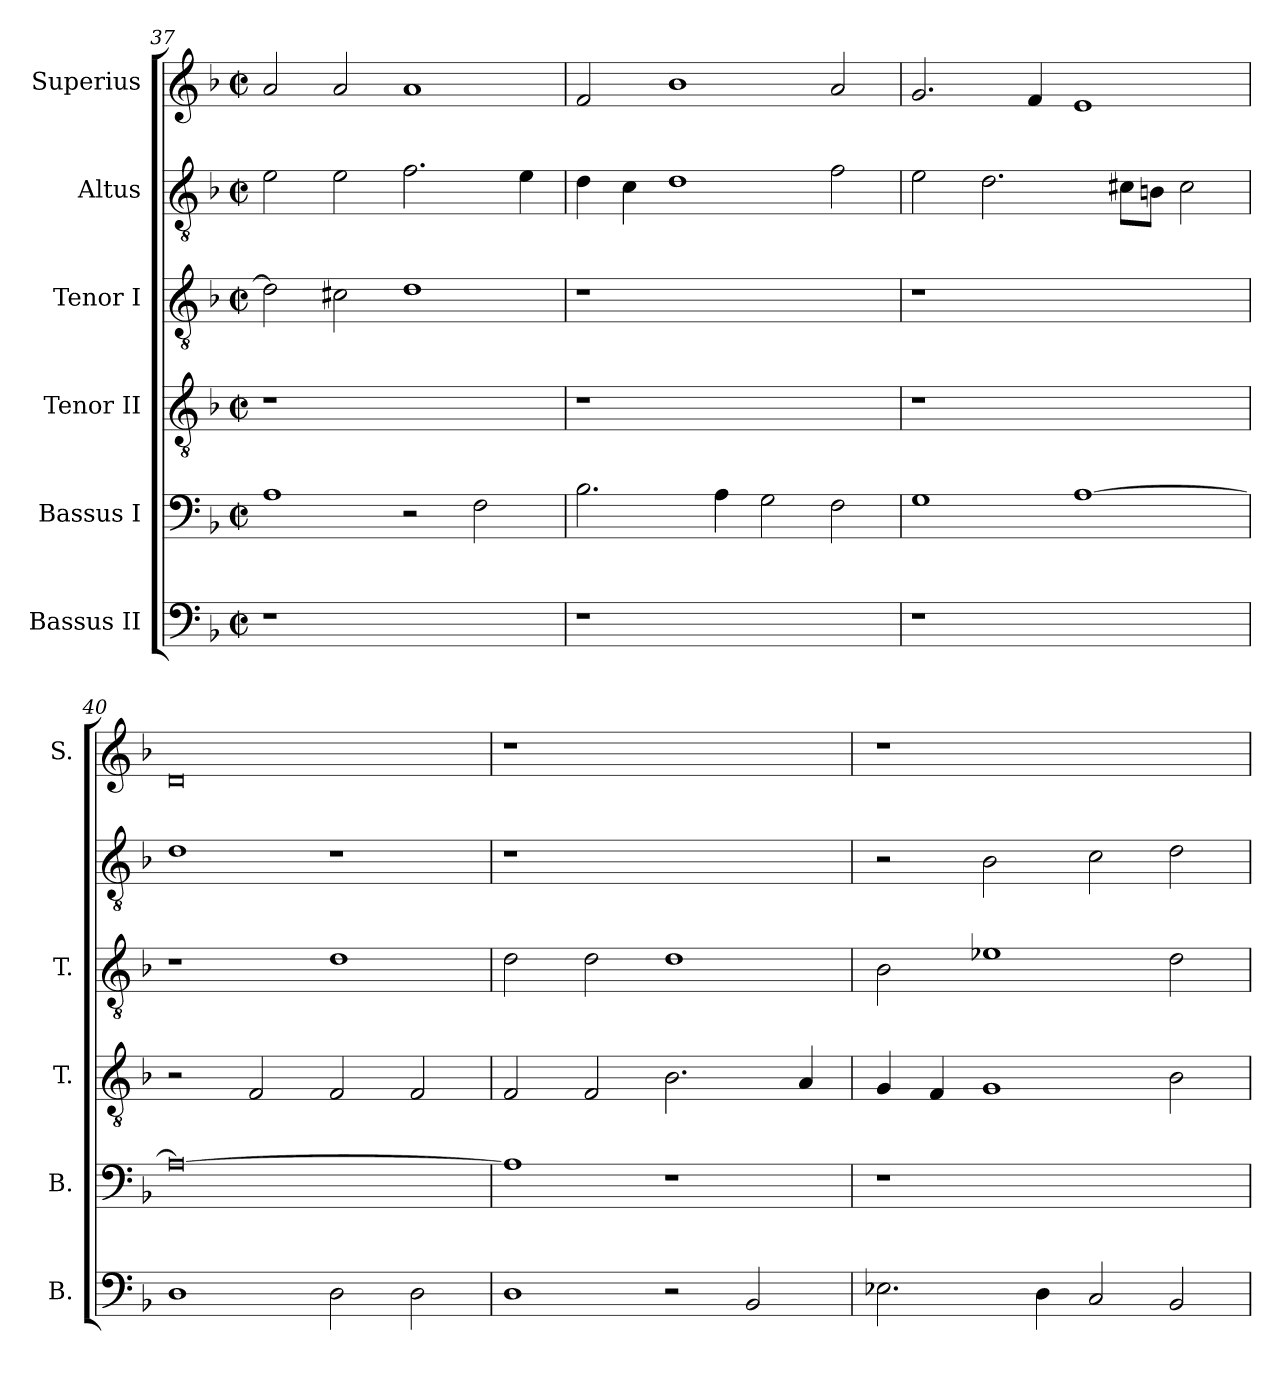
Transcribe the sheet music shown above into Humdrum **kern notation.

**kern	**kern	**kern	**kern	**kern	**kern
*part6	*part5	*part4	*part3	*part2	*part1
*staff6	*staff5	*staff4	*staff3	*staff2	*staff1
*I"Bassus II	*I"Bassus I	*I"Tenor II	*I"Tenor I	*I"Altus	*I"Superius
*I'B.	*I'B.	*I'T.	*I'T.	*	*I'S.
*clefF4	*clefF4	*clefGv2	*clefGv2	*clefGv2	*clefG2
*	*	*ITrd7c12	*ITrd7c12	*ITrd7c12	*
*k[b-]	*k[b-]	*k[b-]	*k[b-]	*k[b-]	*k[b-]
*F:	*F:	*F:	*F:	*F:	*F:
*M2/2	*M2/2	*M2/2	*M2/2	*M2/2	*M2/2
*met(c|)	*met(c|)	*met(c|)	*met(c|)	*met(c|)	*met(c|)
=37	=37	=37	=37	=37	=37
!LO:N:vis=1	!	!LO:N:vis=1	!	!	!
1r	1Ai	1r	2Di\]	2Ei\	2ai/
.	.	.	2C#Xi\	2Ei\	2ai/
1ryy	2r	1ryy	1Di	2.Fi\	1ai
.	2Fi\	.	.	.	.
.	.	.	.	4Ei\	.
=38	=38	=38	=38	=38	=38
!LO:N:vis=1	!	!LO:N:vis=1	!LO:N:vis=1	!	!
1r	2.B-i\	1r	1r	4Di\	2fi/
.	.	.	.	4Ci\	.
.	.	.	.	1Di	1b-i
.	4Ai\	.	.	.	.
1ryy	2Gi\	1ryy	1ryy	.	.
.	2Fi\	.	.	2Fi\	2ai/
=39	=39	=39	=39	=39	=39
!LO:N:vis=1	!	!LO:N:vis=1	!LO:N:vis=1	!	!
1r	1Gi	1r	1r	2Ei\	2.gi/
.	.	.	.	2.Di\	.
.	.	.	.	.	4fi/
1ryy	[>1Ai	1ryy	1ryy	.	1ei
.	.	.	.	8C#Xi\L	.
.	.	.	.	8BBni\J	.
.	.	.	.	2C#i\	.
=40	=40	=40	=40	=40	=40
1Di	0Ai_>	2r	1r	1Di	0di
.	.	2FFi/	.	.	.
2Di\	.	2FFi/	1Di	1r	.
2Di\	.	2FFi/	.	.	.
!!LO:PB:g=z
=41	=41	=41	=41	=41	=41
!	!	!	!	!LO:N:vis=1	!LO:N:vis=1
1Di	1Ai]	2FFi/	2Di\	1r	1r
.	.	2FFi/	2Di\	.	.
2r	1r	2.BB-i\	1Di	1ryy	1ryy
2BB-i/	.	.	.	.	.
.	.	4AAi/	.	.	.
=42	=42	=42	=42	=42	=42
!	!LO:N:vis=1	!	!	!	!LO:N:vis=1
2.E-Xi\	1r	4GGi/	2BB-i\	2r	1r
.	.	4FFi/	.	.	.
.	.	1GGi	1E-Xi	2BB-i\	.
4Di\	.	.	.	.	.
2Ci/	1ryy	.	.	2Ci\	1ryy
2BB-i/	.	2BB-i\	2Di\	2Di\	.
=	=	=	=	=	=
*-	*-	*-	*-	*-	*-
